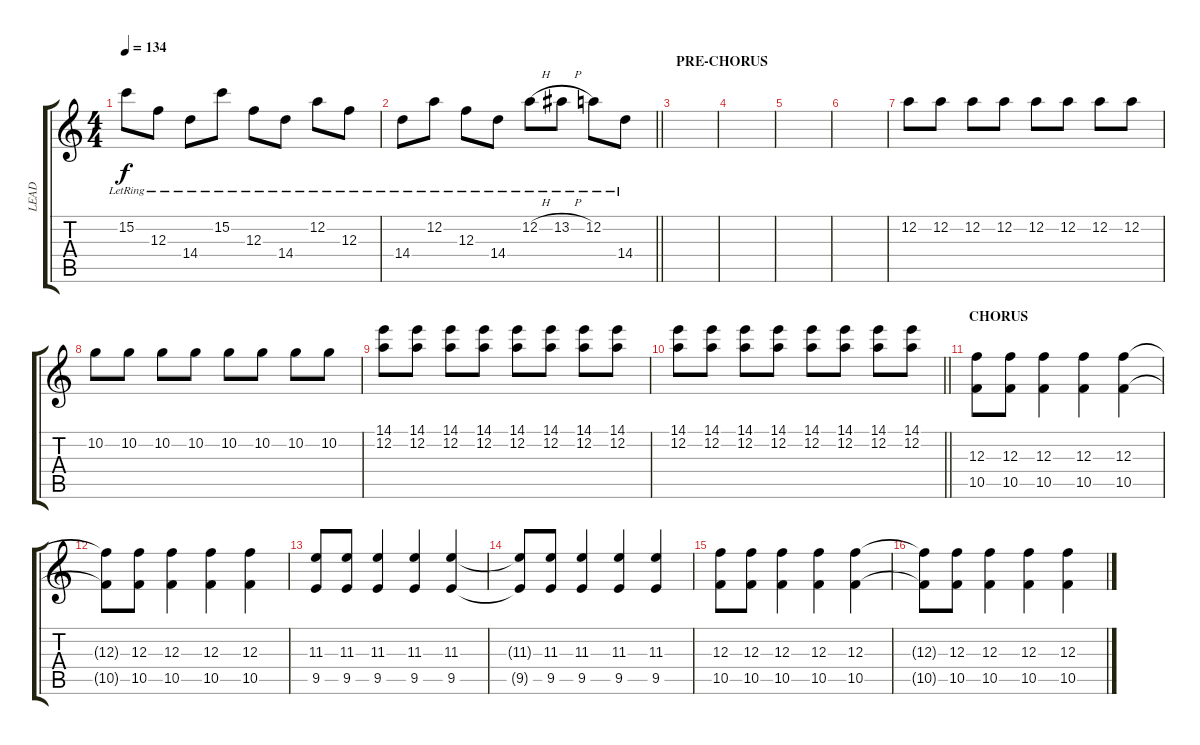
\track ("LEAD" "LEAD") {instrument overdrivenguitar}
\staff {score tabs}
\tuning (D4 A3 F3 C3 G2 C2) {hide}
\ts (4 4)
\tempo 134
\clef g2
\ks c
15.2{lr}.8{dy f} 12.3{lr}.8 14.4{lr}.8 15.2{lr}.8 12.3{lr}.8 14.4{lr}.8 12.2{lr}.8 12.3{lr}.8 |
\barLineRight lightlight
14.4{lr}.8 12.2{lr}.8 12.3{lr}.8 14.4{lr}.8 12.2{h lr}.8 13.2{h lr}.8 12.2{lr}.8 14.4{lr}.8 |
\section ("" "PRE-CHORUS")
|
|
|
|
12.2.8{instrument overdrivenguitar} 12.2.8 12.2.8 12.2.8 12.2.8 12.2.8 12.2.8 12.2.8 |
10.2.8 10.2.8 10.2.8 10.2.8 10.2.8 10.2.8 10.2.8 10.2.8 |
(14.1 12.2).8 (14.1 12.2).8 (14.1 12.2).8 (14.1 12.2).8 (14.1 12.2).8 (14.1 12.2).8 (14.1 12.2).8 (14.1 12.2).8 |
\barLineRight lightlight
(14.1 12.2).8 (14.1 12.2).8 (14.1 12.2).8 (14.1 12.2).8 (14.1 12.2).8 (14.1 12.2).8 (14.1 12.2).8 (14.1 12.2).8 |
\section ("" "CHORUS")
(12.3 10.5).8 (12.3 10.5).8 (12.3 10.5).4 (12.3 10.5).4 (12.3 10.5).4 |
(12.3{t} 10.5{t}).8 (12.3 10.5).8 (12.3 10.5).4 (12.3 10.5).4 (12.3 10.5).4 |
(11.3 9.5).8 (11.3 9.5).8 (11.3 9.5).4 (11.3 9.5).4 (11.3 9.5).4 |
(11.3{t} 9.5{t}).8 (11.3 9.5).8 (11.3 9.5).4 (11.3 9.5).4 (11.3 9.5).4 |
(12.3 10.5).8 (12.3 10.5).8 (12.3 10.5).4 (12.3 10.5).4 (12.3 10.5).4 |
(12.3{t} 10.5{t}).8 (12.3 10.5).8 (12.3 10.5).4 (12.3 10.5).4 (12.3 10.5).4
